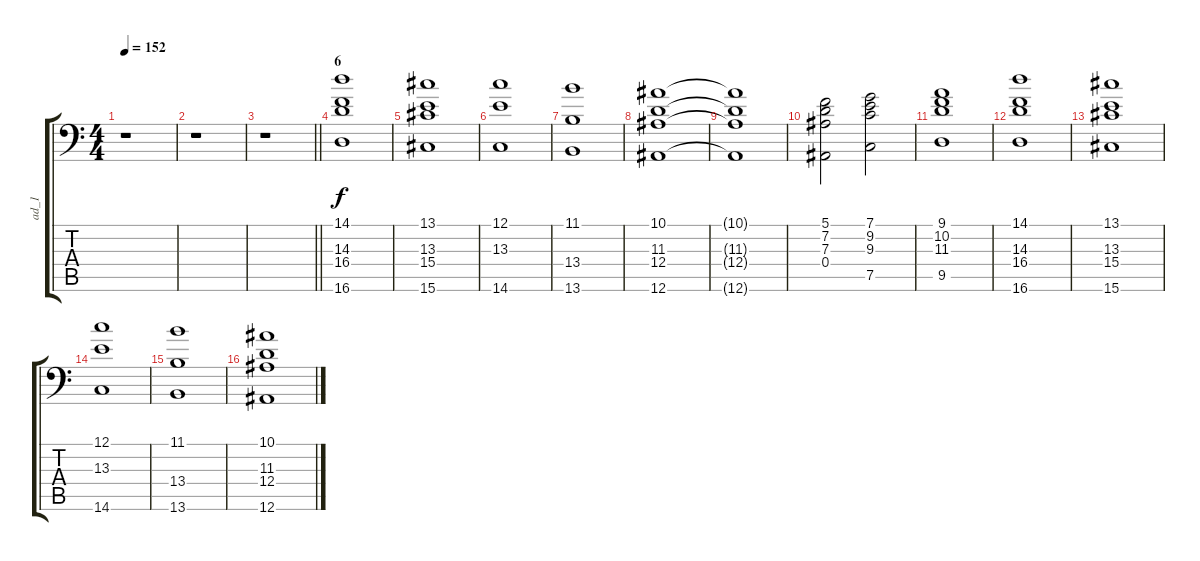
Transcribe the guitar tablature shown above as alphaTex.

\track ("ad_1" "ad_1") {instrument orchestrahit}
\staff {score tabs}
\tuning (C4 G3 Eb3 Bb2 F2 Bb1) {hide}
\ts (4 4)
\tempo 152
\clef f4
\ks c
r.1{dy f} |
r.1 |
\barLineRight lightlight
r.1 |
\section ("" "6")
(14.1 14.3 16.4 16.6).1{instrument stringensemble1} |
(13.1 13.3 15.4 15.6).1 |
(12.1 13.3 14.6).1 |
(11.1 13.4 13.6).1 |
(10.1 11.3 12.4 12.6).1 |
(10.1{t} 11.3{t} 12.4{t} 12.6{t}).1 |
(5.1 7.2 7.3 0.4).2 (7.1 9.2 9.3 7.5).2 |
(9.1 10.2 11.3 9.5).1 |
(14.1 14.3 16.4 16.6).1 |
(13.1 13.3 15.4 15.6).1 |
(12.1 13.3 14.6).1 |
(11.1 13.4 13.6).1 |
(10.1 11.3 12.4 12.6).1
